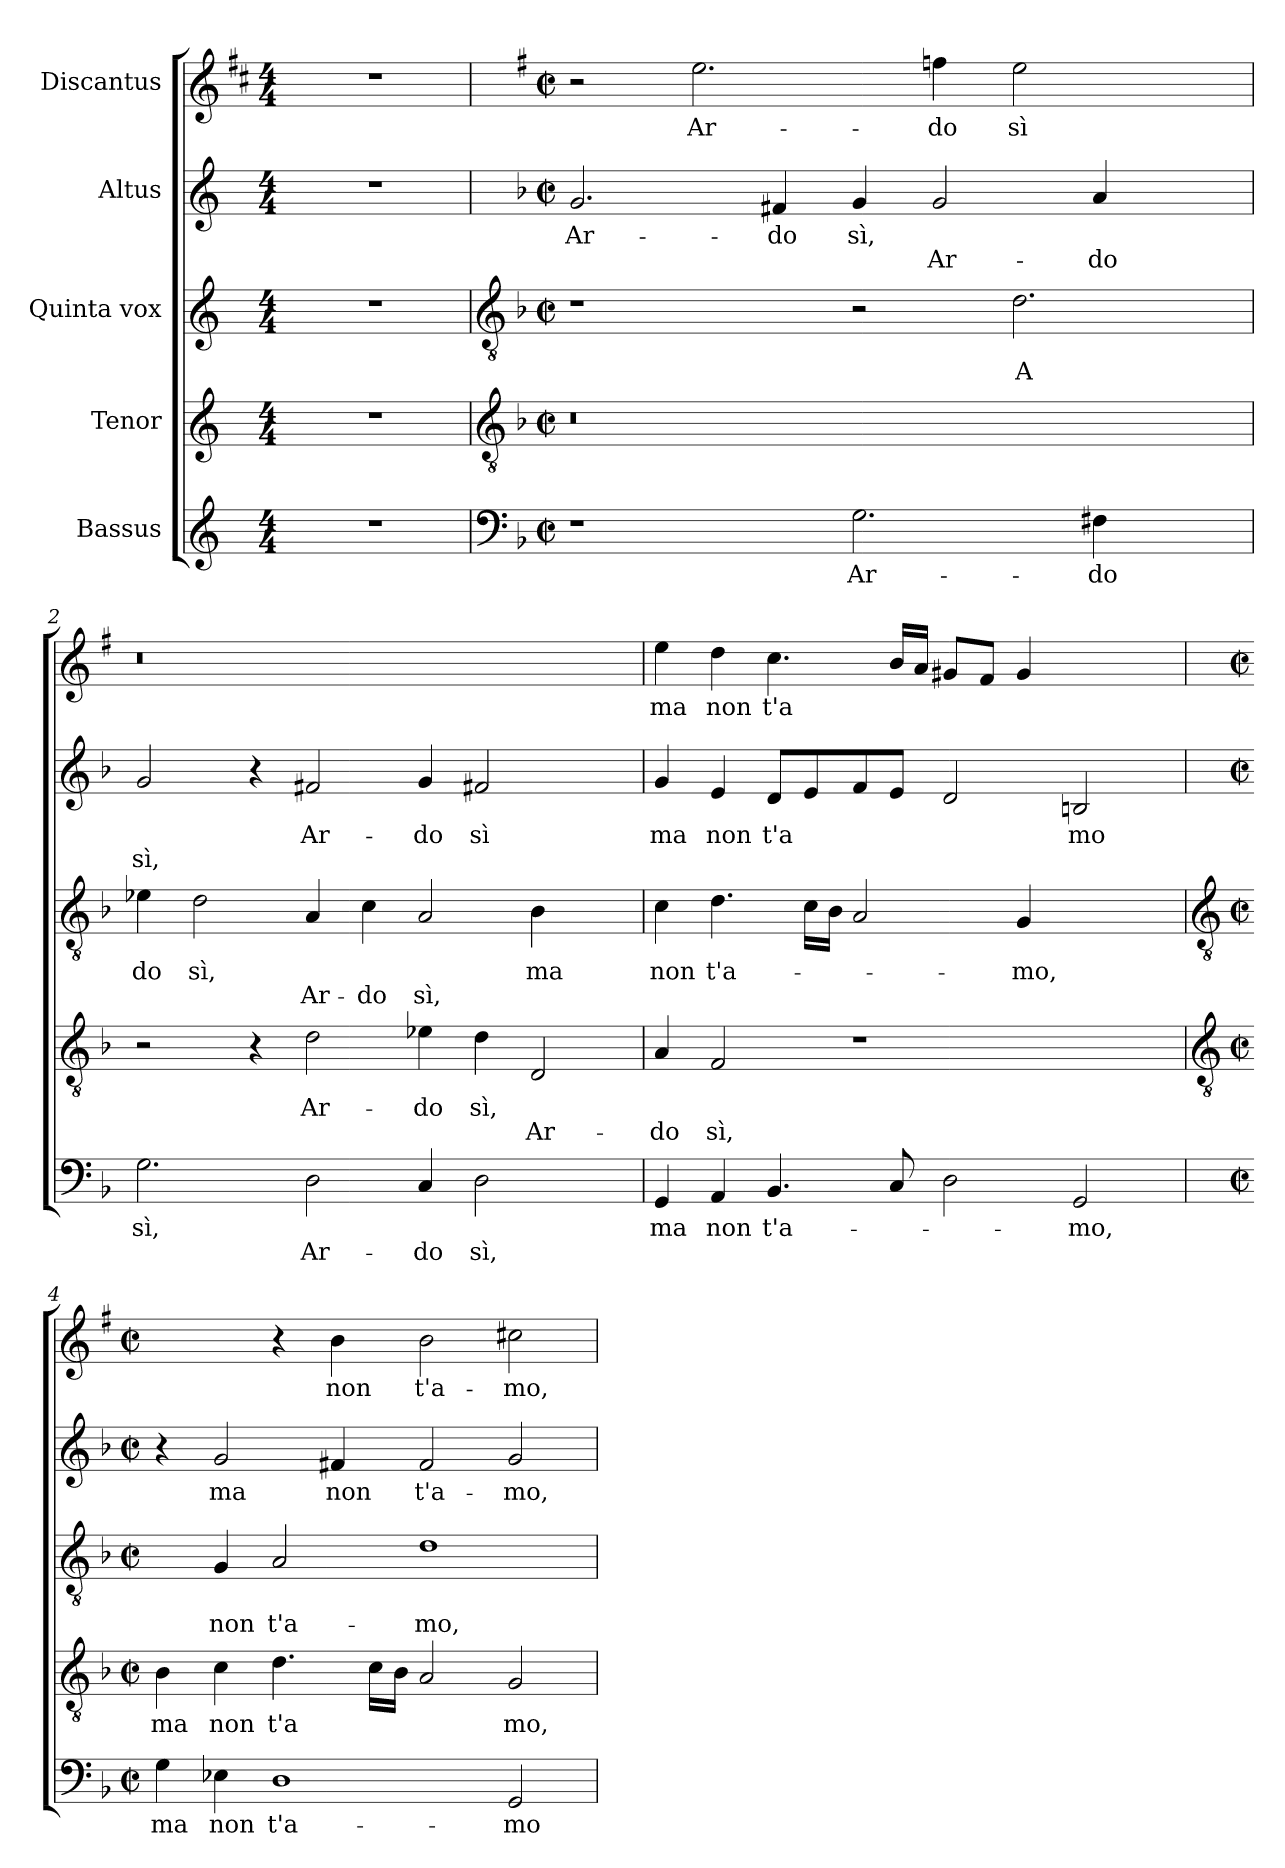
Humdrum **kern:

**kern	**text	**text	**kern	**text	**text	**kern	**text	**text	**kern	**text	**text	**kern	**text
*part5	*part5	*part5	*part4	*part4	*part4	*part3	*part3	*part3	*part2	*part2	*part2	*part1	*part1
*staff5	*staff5	*staff5	*staff4	*staff4	*staff4	*staff3	*staff3	*staff3	*staff2	*staff2	*staff2	*staff1	*staff1
*I"Bassus	*	*	*I"Tenor	*	*	*I"Quinta vox	*	*	*I"Altus	*	*	*I"Discantus	*
*clefG2	*	*	*clefG2	*	*	*clefG2	*	*	*clefG2	*	*	*clefG2	*
*	*	*	*	*	*	*	*	*	*	*	*	*ITrd1c2	*
*k[]	*	*	*k[]	*	*	*k[]	*	*	*k[]	*	*	*k[]	*
*C:	*	*	*C:	*	*	*C:	*	*	*C:	*	*	*C:	*
*M4/4	*	*	*M4/4	*	*	*M4/4	*	*	*M4/4	*	*	*M4/4	*
=	=	=	=	=	=	=	=	=	=	=	=	=	=
1r	.	.	1r	.	.	1r	.	.	1r	.	.	1r	.
!!LO:LB:g=z
=1	=1	=1	=1	=1	=1	=1	=1	=1	=1	=1	=1	=1	=1
*clefF4	*	*	*clefGv2	*	*	*clefGv2	*	*	*	*	*	*	*
*k[b-]	*	*	*k[b-]	*	*	*k[b-]	*	*	*k[b-]	*	*	*k[b-]	*
*F:	*	*	*F:	*	*	*F:	*	*	*F:	*	*	*F:	*
*M4/2	*	*	*M4/2	*	*	*M4/2	*	*	*M4/2	*	*	*M4/2	*
*met(c|)	*	*	*met(c|)	*	*	*met(c|)	*	*	*met(c|)	*	*	*met(c|)	*
!	!	!	!	!	!	!	!	!	!	!LO:LY:b	!	!	!
1r	.	.	0r	.	.	1r	.	.	2.g	Ar-	.	2r	.
!	!	!	!	!	!	!	!	!	!	!	!	!	!LO:LY:b
.	.	.	.	.	.	.	.	.	.	.	.	2.dd	Ar-
!	!	!	!	!	!	!	!	!	!	!LO:LY:b	!	!	!
.	.	.	.	.	.	.	.	.	4f#X	-do	.	.	.
!	!LO:LY:b	!	!	!	!	!	!	!	!	!LO:LY:b	!	!	!
2.G	Ar-	.	.	.	.	2r	.	.	4g	sì,	.	.	.
!	!	!	!	!	!	!	!	!	!	!	!LO:LY:b	!	!LO:LY:b
.	.	.	.	.	.	.	.	.	2g	.	Ar-	4ee-	-do
!	!	!	!	!	!	!	!LO:LY:b	!	!	!	!	!	!LO:LY:b
.	.	.	.	.	.	2.d	A	.	.	.	.	2dd	sì
!	!LO:LY:b	!	!	!	!	!	!	!	!	!	!LO:LY:b	!	!
4F#X	-do	.	.	.	.	.	.	.	4a	.	-do	.	.
4ryy	.	.	4ryy	.	.	.	.	.	4ryy	.	.	4ryy	.
=2	=2	=2	=2	=2	=2	=2	=2	=2	=2	=2	=2	=2	=2
!	!LO:LY:b	!	!	!	!	!	!LO:LY:b	!	!	!	!LO:LY:b	!	!
2.G	sì,	.	2r	.	.	4e-	do	.	2g	.	sì,	0r	.
!	!	!	!	!	!	!	!LO:LY:b	!	!	!	!	!	!
.	.	.	.	.	.	2d	sì,	.	.	.	.	.	.
.	.	.	4r	.	.	.	.	.	4r	.	.	.	.
!	!	!LO:LY:b	!	!LO:LY:b	!	!	!	!LO:LY:b	!	!LO:LY:b	!	!	!
2D	.	Ar-	2d	Ar-	.	4A	.	Ar-	2f#X	Ar-	.	.	.
!	!	!	!	!	!	!	!	!LO:LY:b	!	!	!	!	!
.	.	.	.	.	.	4c	.	-do	.	.	.	.	.
!	!	!LO:LY:b	!	!LO:LY:b	!	!	!	!LO:LY:b	!	!LO:LY:b	!	!	!
4C	.	-do	4e-	-do	.	2A	.	sì,	4g	-do	.	.	.
!	!	!LO:LY:b	!	!LO:LY:b	!	!	!	!	!	!LO:LY:b	!	!	!
2D	.	sì,	4d	sì,	.	.	.	.	2f#X	sì	.	.	.
!	!	!	!	!	!LO:LY:b	!	!LO:LY:b	!	!	!	!	!	!
.	.	.	2D	.	Ar-	4B-	ma	.	.	.	.	.	.
4ryy	.	.	.	.	.	4ryy	.	.	4ryy	.	.	4ryy	.
=3	=3	=3	=3	=3	=3	=3	=3	=3	=3	=3	=3	=3	=3
!	!LO:LY:b	!	!	!	!LO:LY:b	!	!LO:LY:b	!	!	!LO:LY:b	!	!	!LO:LY:b
4GG	ma	.	4A	.	-do	4c	non	.	4g	ma	.	4dd	ma
!	!LO:LY:b	!	!	!	!LO:LY:b	!	!LO:LY:b	!	!	!LO:LY:b	!	!	!LO:LY:b
4AA	non	.	2F	.	sì,	4.d	t'a-	.	4e	non	.	4cc	non
!	!LO:LY:b	!	!	!	!	!	!	!	!	!LO:LY:b	!	!	!LO:LY:b
4.BB-	t'a-	.	.	.	.	.	.	.	8dL	t'a	.	4.b-	t'a
.	.	.	.	.	.	16cLL	.	.	8e	.	.	.	.
.	.	.	.	.	.	16B-JJ	.	.	.	.	.	.	.
.	.	.	1r	.	.	2A	.	.	8f	.	.	.	.
8C	.	.	.	.	.	.	.	.	8eJ	.	.	16aLL	.
.	.	.	.	.	.	.	.	.	.	.	.	16gJJ	.
2D	.	.	.	.	.	.	.	.	2d	.	.	8f#L	.
.	.	.	.	.	.	.	.	.	.	.	.	8eJ	.
!	!	!	!	!	!	!	!LO:LY:b	!	!	!	!	!	!
.	.	.	.	.	.	4G	-mo,	.	.	.	.	4f#	.
!	!LO:LY:b	!	!	!	!	!	!	!LO:LY:b	!	!LO:LY:b	!	!	!LO:LY:b
2GG	-mo,	.	.	.	.	[4dyy	.	ma__	2Bn	mo	.	[2gyy	mo
.	.	.	4ryy	.	.	4ryy	.	.	.	.	.	.	.
!!LO:LB:g=z
=4	=4	=4	=4	=4	=4	=4	=4	=4	=4	=4	=4	=4	=4
*	*	*	*clefGv2	*	*	*clefGv2	*	*	*	*	*	*	*
*M4/2	*	*	*M4/2	*	*	*M4/2	*	*	*M4/2	*	*	*M4/2	*
*met(c|)	*	*	*met(c|)	*	*	*met(c|)	*	*	*met(c|)	*	*	*met(c|)	*
!	!LO:LY:b	!	!	!LO:LY:b	!	!	!	!LO:LY:b	!	!	!	!	!LO:LY:b
4G	ma	.	4B-	ma	.	4dyy]	.	__	4r	.	.	2gyy]	_____
!	!LO:LY:b	!	!	!LO:LY:b	!	!	!	!LO:LY:b	!	!LO:LY:b	!	!	!
4E-X	non	.	4c	non	.	4G	.	non	2g	ma	.	.	.
!	!LO:LY:b	!	!	!LO:LY:b	!	!	!	!LO:LY:b	!	!	!	!	!
1D	t'a-	.	4.d	t'a	.	2A	.	t'a-	.	.	.	4r	.
!	!	!	!	!	!	!	!	!	!	!LO:LY:b	!	!	!LO:LY:b
.	.	.	.	.	.	.	.	.	4f#X	non	.	4a	non
.	.	.	16cLL	.	.	.	.	.	.	.	.	.	.
.	.	.	16B-JJ	.	.	.	.	.	.	.	.	.	.
!	!	!	!	!	!	!	!	!LO:LY:b	!	!LO:LY:b	!	!	!LO:LY:b
.	.	.	2A	.	.	1d	.	-mo,	2f#	t'a-	.	2a	t'a-
!	!LO:LY:b	!	!	!LO:LY:b	!	!	!	!	!	!LO:LY:b	!	!	!LO:LY:b
2GG	-mo	.	2G	mo,	.	.	.	.	2g	-mo,	.	2bn	-mo,
=	=	=	=	=	=	=	=	=	=	=	=	=	=
*-	*-	*-	*-	*-	*-	*-	*-	*-	*-	*-	*-	*-	*-
